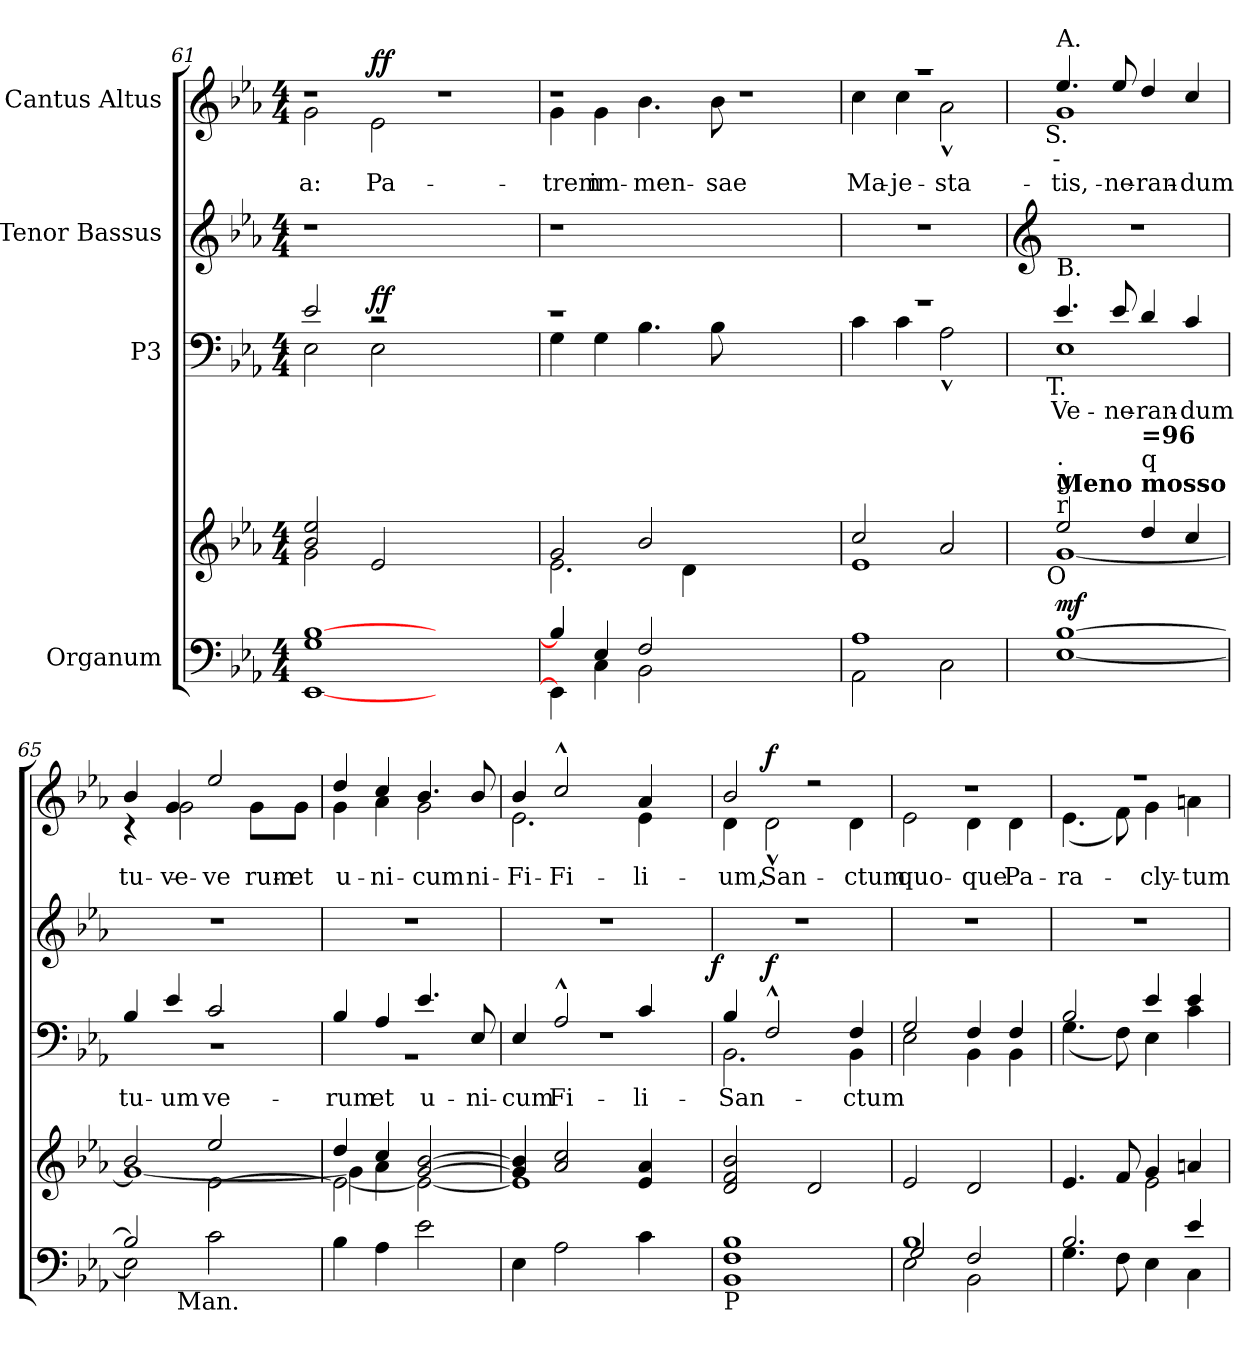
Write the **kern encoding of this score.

**kern	**kern	**dynam	**kern	**text	**dynam	**kern	**kern	**text	**dynam
*part4	*part4	*part4	*part3	*part3	*part3	*part2	*part1	*part1	*part1
*staff5	*staff4	*staff4/5	*staff3	*staff3	*staff3	*staff2	*staff1	*staff1	*staff1
*I"Organum	*	*	*I"P3	*	*	*I"Tenor Bassus	*I"Cantus Altus	*	*
*clefF4	*clefG2	*	*clefF4	*	*	*clefG2	*clefG2	*	*
*k[b-e-a-]	*k[b-e-a-]	*	*k[b-e-a-]	*	*	*k[b-e-a-]	*k[b-e-a-]	*	*
*E-:	*E-:	*	*E-:	*	*	*E-:	*E-:	*	*
*M4/4	*M4/4	*	*M4/4	*	*	*M4/4	*M4/4	*	*
=61	=61	=61	=61	=61	=61	=61	=61	=61	=61
*^	*^	*	*^	*	*	*	*^	*	*
!	!	!	!	!	!	!	!	!	!	!	!	!LO:LY:b:color=#000000	!
1Gi [1B-i	[1EE-i	2b-i/ 2ee-i	2gi\	.	2e-i/	2E-i\	.	.	1r	1r	2gi\	-a:	.
!	!	!	!	!	!	!	!	!	!	!	!	!LO:LY:b:color=#000000	!
.	.	2e-i/	2ryy	.	2r	2E-i\	.	ff	.	.	2e-i\	Pa-	ff
1ryy	1ryy	1ryy	1ryy	.	1ryy	1ryy	.	.	1ryy	1r	1ryy	.	.
=62	=62	=62	=62	=62	=62	=62	=62	=62	=62	=62	=62	=62	=62
!	!	!	!	!	!	!	!	!	!	!	!	!LO:LY:b:color=#000000	!
4B-i/]	4EE-i\]	2gi/	2.e-i\	.	1r	4Gi\	.	.	1r	1r	4gi\	-trem	.
!	!	!	!	!	!	!	!	!	!	!	!	!LO:LY:b:color=#000000	!
4E-i/	4Ci\	.	.	.	.	4Gi\	.	.	.	.	4gi\	im-	.
!	!	!	!	!	!	!	!	!	!	!	!	!LO:LY:b:color=#000000	!
2Fi/	2BB-i\	2b-i/	.	.	.	4.B-i\	.	.	.	.	4.b-i\	-men-	.
.	.	.	4di\	.	.	.	.	.	.	.	.	.	.
!	!	!	!	!	!	!	!	!	!	!	!	!LO:LY:b:color=#000000	!
.	.	.	.	.	.	8B-i\	.	.	.	.	8b-i\	-sae	.
1ryy	1ryy	1ryy	1ryy	.	1ryy	1ryy	.	.	1ryy	1r	1ryy	.	.
=63	=63	=63	=63	=63	=63	=63	=63	=63	=63	=63	=63	=63	=63
!	!	!	!	!	!	!	!	!	!	!	!	!LO:LY:b:color=#000000	!
1A-i	2AA-i\	2cci/	1e-i	.	1r	4ci\	.	.	1r	1r	4cci\	Ma-	.
!	!	!	!	!	!	!	!	!	!	!	!	!LO:LY:b:color=#000000	!
.	.	.	.	.	.	4ci\	.	.	.	.	4cci\	-je-	.
!	!	!	!	!	!	!	!	!	!	!	!	!LO:LY:b:color=#000000	!
.	2Ci\	2a-i/	.	.	.	2A-^^i\	.	.	.	.	2a-^^i\	-sta-	.
!!LO:LB:g=z	!!
=64	=64	=64	=64	=64	=64	=64	=64	=64	=64	=64	=64	=64	=64
*	*	*	*	*	*	*	*	*	*clefG2	*	*	*	*
!	!	!	!	!	!	!	!LO:LY:a:color=#000000	!	!	!	!	!	!
!	!	!	!	!	!	!	!	!	!	!	!	!LO:LY:a:color=#000000	!
!	!	!	!	!	!	!	!	!	!	!LO:TX:b:cj:t=S.	!	!	!
!	!	!	!	!	!	!	!	!	!	!LO:TX:t=A.	!	!	!
!	!	!	!	!	!	!	!	!	!	!LO:TX:b:cj:t=-	!	!	!
!	!	!	!	!	!LO:TX:b:cj:t=T.	!	!	!	!	!	!	!	!
!	!	!	!	!	!LO:TX:t=B.	!	!	!	!	!	!	!	!
!	!	!LO:TX:b:cj:t=O	!	!	!	!	!	!	!	!	!	!	!
!	!	!LO:TX:t=r	!	!	!	!	!	!	!	!	!	!	!
!	!	!LO:TX:t=g	!	!	!	!	!	!	!	!	!	!	!
!	!	!LO:TX:t=.	!	!	!	!	!	!	!	!	!	!	!
!	!	!	!	!	!	!	!	!	!	!	!	!LO:LY:b:color=#000000	!
[1B-i	[1E-i	2ee-i/	[1gi	mf	4.e-i/	1E-i	Ve-	.	1r	4.ee-i/	1gi	-tis,	.
!	!	!	!	!	!	!	!LO:LY:a:color=#000000	!	!	!	!	!	!
!	!	!	!	!	!	!	!	!	!	!	!	!LO:LY:a:color=#000000	!
.	.	.	.	.	8e-i/	.	-ne-	.	.	8ee-i/	.	-ne-	.
!	!	!	!	!	!	!	!LO:LY:a:color=#000000	!	!	!	!	!	!
!	!	!LO:TX:a:B:cj:t=Meno mosso	!	!	!	!	!	!	!	!	!	!	!
!	!	!LO:TX:t=q	!	!	!	!	!	!	!	!	!	!	!
!	!	!LO:TX:B:t==96	!	!	!	!	!	!	!	!	!	!	!
!	!	!	!	!	!	!	!	!	!	!	!	!LO:LY:a:color=#000000	!
.	.	4ddi/	.	.	4di/	.	-ran-	.	.	4ddi/	.	-ran-	.
!	!	!	!	!	!	!	!LO:LY:a:color=#000000	!	!	!	!	!	!
!	!	!	!	!	!	!	!	!	!	!	!	!LO:LY:a:color=#000000	!
.	.	4cci/	.	.	4ci/	.	-dum	.	.	4cci/	.	-dum	.
=65	=65	=65	=65	=65	=65	=65	=65	=65	=65	=65	=65	=65	=65
*	*	*	*^	*	*	*	*	*	*	*	*	*	*
!	!	!	!	!	!	!	!	!LO:LY:a:color=#000000	!	!	!	!	!	!
!	!	!	!	!	!	!	!	!	!	!	!	!	!LO:LY:a:color=#000000	!
2B-i/]	2E-i\]	2b-i/	1gi_	2ryy	.	4B-i/	1r	tu-	.	1r	4b-i/	4r	tu-	.
!	!	!	!	!	!	!	!	!LO:LY:a:color=#000000	!	!	!	!	!	!
!	!	!	!	!	!	!	!	!	!	!	!	!	!LO:LY:a:color=#000000	!
!	!	!	!	!	!	!	!	!	!	!	!	!	!LO:LY:b:color=#000000	!
.	.	.	.	.	.	4e-i/	.	-um	.	.	4gi/	2gi\	ve-	.
!	!	!	!	!	!	!	!	!LO:LY:a:color=#000000	!	!	!	!	!	!
!LO:TX:b:cj:t=Man.	!	!	!	!	!	!	!	!	!	!	!	!	!	!
!	!	!	!	!	!	!	!	!	!	!	!	!	!LO:LY:a:color=#000000	!
2ci\	2ryy	2ee-i/	.	[2e-i\	.	2ci/	.	ve-	.	.	2ee-i/	.	ve-	.
!	!	!	!	!	!	!	!	!	!	!	!	!	!LO:LY:b:color=#000000	!
.	.	.	.	.	.	.	.	.	.	.	.	8gi\L	-rum	.
!	!	!	!	!	!	!	!	!	!	!	!	!	!LO:LY:b:color=#000000	!
.	.	.	.	.	.	.	.	.	.	.	.	8gi\J	et	.
*v	*v	*	*	*	*	*	*	*	*	*	*	*	*	*
=66	=66	=66	=66	=66	=66	=66	=66	=66	=66	=66	=66	=66	=66
!	!	!	!	!	!	!	!LO:LY:a:color=#000000	!	!	!	!	!	!
!	!	!	!	!	!	!	!	!	!	!	!	!LO:LY:a:color=#000000	!
!	!	!	!	!	!	!	!	!	!	!	!	!LO:LY:b:color=#000000	!
4B-i\	4ddi/	2e-i\_	4gi\]	.	4B-i/	1r	-rum	.	1r	4ddi/	4gi\	u-	.
!	!	!	!	!	!	!	!LO:LY:a:color=#000000	!	!	!	!	!	!
!	!	!	!	!	!	!	!	!	!	!	!	!LO:LY:a:color=#000000	!
!	!	!	!	!	!	!	!	!	!	!	!	!LO:LY:b:color=#000000	!
4A-i\	4cci/	.	4a-i\	.	4A-i/	.	et	.	.	4cci/	4a-i\	-ni-	.
!	!	!	!	!	!	!	!LO:LY:a:color=#000000	!	!	!	!	!	!
!	!	!	!	!	!	!	!	!	!	!	!	!LO:LY:a:color=#000000	!
!	!	!	!	!	!	!	!	!	!	!	!	!LO:LY:b:color=#000000	!
2e-i\	[2gi/ [2b-i	2e-i\_	2ryy	.	4.e-i/	.	u-	.	.	4.b-i/	2gi\	-cum	.
!	!	!	!	!	!	!	!LO:LY:a:color=#000000	!	!	!	!	!	!
!	!	!	!	!	!	!	!	!	!	!	!	!LO:LY:a:color=#000000	!
.	.	.	.	.	8E-i/	.	-ni-	.	.	8b-i/	.	-ni-	.
*	*	*v	*v	*	*	*	*	*	*	*	*	*	*
*	*	*	*	*v	*v	*	*	*	*	*	*	*
=67	=67	=67	=67	=67	=67	=67	=67	=67	=67	=67	=67
!	!	!	!	!	!LO:LY:a:color=#000000	!	!	!	!	!	!
*	*	*	*	*^	*	*	*	*	*	*	*
!	!	!	!	!	!	!	!	!	!	!	!LO:LY:a:color=#000000	!
!	!	!	!	!	!	!	!	!	!	!	!LO:LY:b:color=#000000	!
*	*	*	*	*	*^	*	*	*	*	*	*	*
4E-i\	4gi/] 4b-i]	1e-i]	.	4E-i/	1r	2ryy	-cum	.	1r	4b-i/	2.e-i\	Fi-	.
!	!	!	!	!	!	!	!LO:LY:a:color=#000000	!	!	!	!	!	!
!	!	!	!	!	!	!	!	!	!	!	!	!LO:LY:a:color=#000000	!
2A-i\	2a-i/ 2cci	.	.	2A-^^i/	.	.	Fi-	.	.	2cc^^i/	.	Fi-	.
.	.	.	.	.	.	4ryy	.	.	.	.	.	.	.
!	!	!	!	!	!	!	!LO:LY:a:color=#000000	!	!	!	!	!	!
!	!	!	!	!	!	!	!	!	!	!	!	!LO:LY:a:color=#000000	!
!	!	!	!	!	!	!	!	!	!	!	!	!LO:LY:b:color=#000000	!
4ci\	4e-i/ 4a-i	.	.	4ci/	.	8ryy	-li-	.	.	4a-i/	4e-i\	-li-	.
.	.	.	.	.	.	16ryy	.	.	.	.	.	.	.
.	.	.	.	.	.	32ryy	.	.	.	.	.	.	.
.	.	.	.	.	.	64ryy	.	.	.	.	.	.	.
.	.	.	.	.	.	128...ryy	.	.	.	.	.	.	.
.	.	.	.	.	.	1024ryy	.	f	.	.	.	.	.
*	*v	*v	*	*	*	*	*	*	*	*	*	*	*
*	*	*	*v	*v	*v	*	*	*	*	*	*	*
=68	=68	=68	=68	=68	=68	=68	=68	=68	=68	=68
*	*^	*	*^	*	*	*	*	*	*	*
*	*	*	*	*	*^	*	*	*	*	*	*	*
!	!	!	!	!	!	!	!LO:LY:a:color=#000000	!	!	!	!	!	!
*	*v	*v	*	*	*	*	*	*	*	*	*	*	*
*	*	*	*	*v	*v	*	*	*	*	*	*	*
*	*^	*	*	*^	*	*	*	*	*	*	*
!	!	!	!	!	!	!	!LO:LY:b:color=#000000	!	!	!	!	!	!
*	*v	*v	*	*	*	*	*	*	*	*	*	*	*
*	*	*	*	*v	*v	*	*	*	*	*	*	*
*	*^	*	*	*^	*	*	*	*	*	*	*
!	!	!	!	!	!	!	!	!	!	!	!	!LO:LY:a:color=#000000	!
*	*v	*v	*	*	*	*	*	*	*	*	*	*	*
*	*	*	*	*v	*v	*	*	*	*	*	*	*
*	*^	*	*	*^	*	*	*	*	*	*	*
!LO:TX:b:t=P	!	!	!	!	!	!	!	!	!	!	!	!	!
!	!	!	!	!	!	!	!	!	!	!	!	!LO:LY:b:color=#000000	!
*	*v	*v	*	*	*	*	*	*	*	*	*	*	*
*	*	*	*	*v	*v	*	*	*	*	*	*	*
1BB-i 1Fi 1B-i	2di/ 2fi 2b-i	.	4B-i/	2.BB-i\	San-	.	1r	2b-i/	4di\	-um,	.
!	!	!	!	!	!	!	!	!	!	!LO:LY:b:color=#000000	!
.	.	.	2F^^i/	.	.	f	.	.	2d^^i\	San-	f
.	2di/	.	.	.	.	.	.	2r	.	.	.
!	!	!	!	!	!LO:LY:b:color=#000000	!	!	!	!	!	!
!	!	!	!	!	!	!	!	!	!	!LO:LY:b:color=#000000	!
.	.	.	4Fi/	4BB-i\	-ctum	.	.	.	4di\	-ctum	.
=69	=69	=69	=69	=69	=69	=69	=69	=69	=69	=69	=69
*^	*	*	*	*	*	*	*	*	*	*	*
*	*^	*	*	*	*	*	*	*	*	*	*	*
!	!	!	!	!	!	!	!	!	!	!	!	!LO:LY:b:color=#000000	!
1B-i	2E-i\	2Gi/	2e-i/	.	2Gi/	2E-i\	.	.	1r	1r	2e-i\	quo-	.
!	!	!	!	!	!	!	!	!	!	!	!	!LO:LY:b:color=#000000	!
.	2BB-i\	2Fi/	2di/	.	4Fi/	4BB-i\	.	.	.	.	4di\	-que	.
!	!	!	!	!	!	!	!	!	!	!	!	!LO:LY:b:color=#000000	!
.	.	.	.	.	4Fi/	4BB-i\	.	.	.	.	4di\	Pa-	.
*	*v	*v	*	*	*	*	*	*	*	*	*	*	*
=70	=70	=70	=70	=70	=70	=70	=70	=70	=70	=70	=70	=70
*	*	*^	*	*	*	*	*	*	*	*	*	*
!	!	!	!	!	!	!	!	!	!	!	!	!LO:LY:b:color=#000000	!
2.B-i/	4.Gi\	4.e-i/	2ryy	.	2B-i/	(4.Gi\	.	.	1r	1r	(4.e-i\	-ra-	.
.	8Fi\	8fi/	.	.	.	8Fi\)	.	.	.	.	8fi\)	.	.
!	!	!	!	!	!	!	!	!	!	!	!	!LO:LY:b:color=#000000	!
.	4E-i\	4gi/	2e-i\	.	4e-i/	4E-i\	.	.	.	.	4gi\	-cly-	.
!	!	!	!	!	!	!	!	!	!	!	!	!LO:LY:b:color=#000000	!
4e-i/	4Ci\	4ani/	.	.	4e-i/	4ci\	.	.	.	.	4ani\	-tum	.
*v	*v	*	*	*	*v	*v	*	*	*	*v	*v	*	*
*	*v	*v	*	*	*	*	*	*	*	*
=	=	=	=	=	=	=	=	=	=
*-	*-	*-	*-	*-	*-	*-	*-	*-	*-
